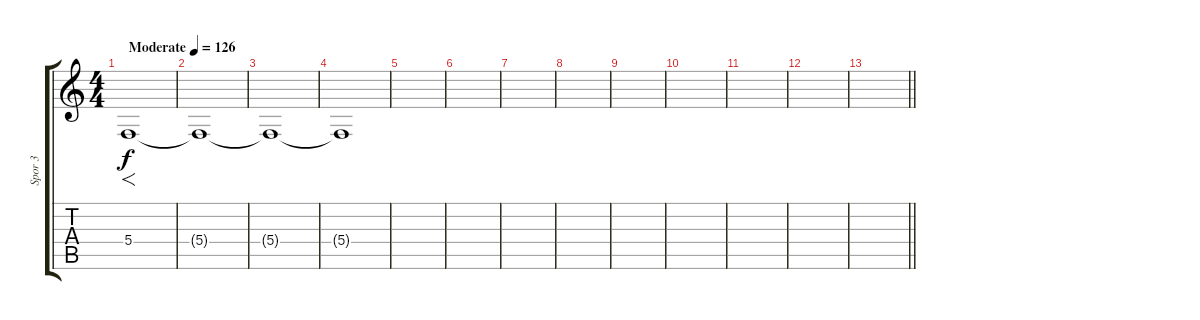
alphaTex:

\track ("Spor 3" "Spor 3") {instrument synthstrings1}
\staff {score tabs}
\tuning (D4 A3 F3 C3 G2 C2) {hide}
\ts (4 4)
\tempo (126 "Moderate")
\clef g2
\ks c
5.4.1{f dy f volume 6 instrument synthstrings1} |
5.4{t}.1{volume 7} |
5.4{t}.1{volume 8} |
5.4{t}.1{volume 9} |
|
|
|
|
|
|
|
|
\barLineRight lightlight
